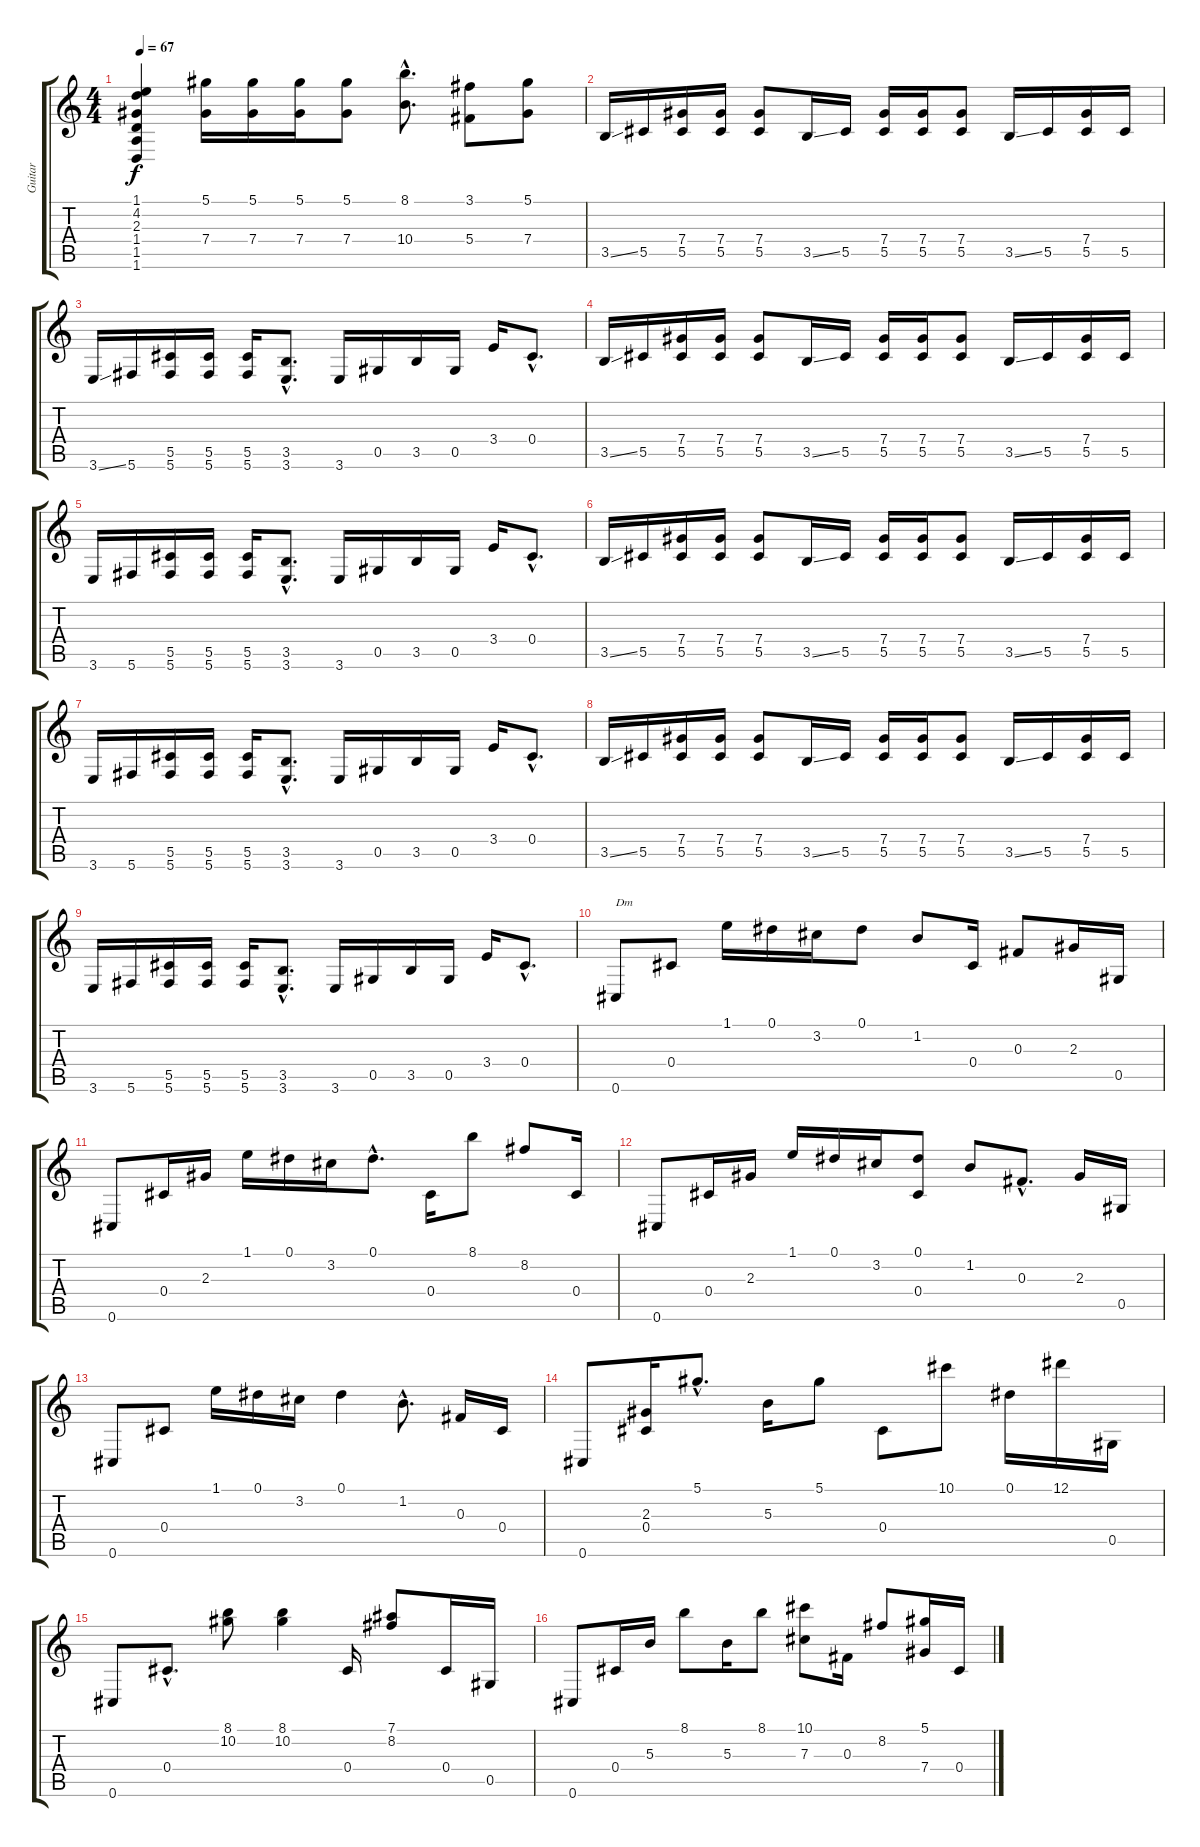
\track ("Guitar" "Guitar") {instrument acousticguitarnylon}
\staff {score tabs}
\tuning (Eb4 Bb3 Gb3 Db3 Ab2 Db2) {hide}
\ts (4 4)
\tempo 67
\clef g2
\ks c
(1.1{t} 4.2{t} 2.3{t} 1.4{t} 1.5{t} 1.6{t}).4{dy f} (5.1 7.4).16 (5.1 7.4).16 (5.1 7.4).16 (5.1 7.4).8 (8.1{hac} 10.4{hac}).8{d} (3.1 5.4).8 (5.1 7.4).8 |
3.5{ss}.16 5.5.16 (7.4 5.5).16 (7.4 5.5).16 (7.4 5.5).8 3.5{ss}.16 5.5.16 (7.4 5.5).16 (7.4 5.5).16 (7.4 5.5).8 3.5{ss}.16 5.5.16 (7.4 5.5).16 5.5.16 |
3.6{ss}.16 5.6.16 (5.5 5.6).16 (5.5 5.6).16 (5.5 5.6).16 (3.5{hac} 3.6{hac}).8{d} 3.6.16 0.5.16 3.5.16 0.5.16 3.4.16 0.4{hac}.8{d} |
3.5{ss}.16 5.5.16 (7.4 5.5).16 (7.4 5.5).16 (7.4 5.5).8 3.5{ss}.16 5.5.16 (7.4 5.5).16 (7.4 5.5).16 (7.4 5.5).8 3.5{ss}.16 5.5.16 (7.4 5.5).16 5.5.16 |
3.6.16 5.6.16 (5.5 5.6).16 (5.5 5.6).16 (5.5 5.6).16 (3.5{hac} 3.6{hac}).8{d} 3.6.16 0.5.16 3.5.16 0.5.16 3.4.16 0.4{hac}.8{d} |
3.5{ss}.16 5.5.16 (7.4 5.5).16 (7.4 5.5).16 (7.4 5.5).8 3.5{ss}.16 5.5.16 (7.4 5.5).16 (7.4 5.5).16 (7.4 5.5).8 3.5{ss}.16 5.5.16 (7.4 5.5).16 5.5.16 |
3.6.16 5.6.16 (5.5 5.6).16 (5.5 5.6).16 (5.5 5.6).16 (3.5{hac} 3.6{hac}).8{d} 3.6.16 0.5.16 3.5.16 0.5.16 3.4.16 0.4{hac}.8{d} |
3.5{ss}.16 5.5.16 (7.4 5.5).16 (7.4 5.5).16 (7.4 5.5).8 3.5{ss}.16 5.5.16 (7.4 5.5).16 (7.4 5.5).16 (7.4 5.5).8 3.5{ss}.16 5.5.16 (7.4 5.5).16 5.5.16 |
3.6.16 5.6.16 (5.5 5.6).16 (5.5 5.6).16 (5.5 5.6).16 (3.5{hac} 3.6{hac}).8{d} 3.6.16 0.5.16 3.5.16 0.5.16 3.4.16 0.4{hac}.8{d} |
0.6.8{txt "Dm"} 0.4.8 1.1.16 0.1.16 3.2.16 0.1.8 1.2.8 0.4.16 0.3.8 2.3.16 0.5.16 |
0.6.8 0.4.16 2.3.16 1.1.16 0.1.16 3.2.16 0.1{hac}.8{d} 0.4.16 8.1.8 8.2.8 0.4.16 |
0.6.8 0.4.16 2.3.16 1.1.16 0.1.16 3.2.16 (0.1 0.4).8 1.2.8 0.3{hac}.8{d} 2.3.16 0.5.16 |
0.6.8 0.4.8 1.1.16 0.1.16 3.2.16 0.1.4 1.2{hac}.8{d} 0.3.16 0.4.16 |
0.6.8 (2.3 0.4).16 5.1{hac}.8{d} 5.3.16 5.1.8 0.4.8 10.1.8 0.1.16 12.1.16 0.5.16 |
0.6.8 0.4{hac}.8{d} (8.1 10.2).8 (8.1 10.2).4 0.4.16 (7.1 8.2).8 0.4.16 0.5.16 |
0.6.8 0.4.16 5.3.16 8.1.8 5.3.16 8.1.8 (10.1 7.3).8 0.3.16 8.2.8 (5.1 7.4).16 0.4.16
